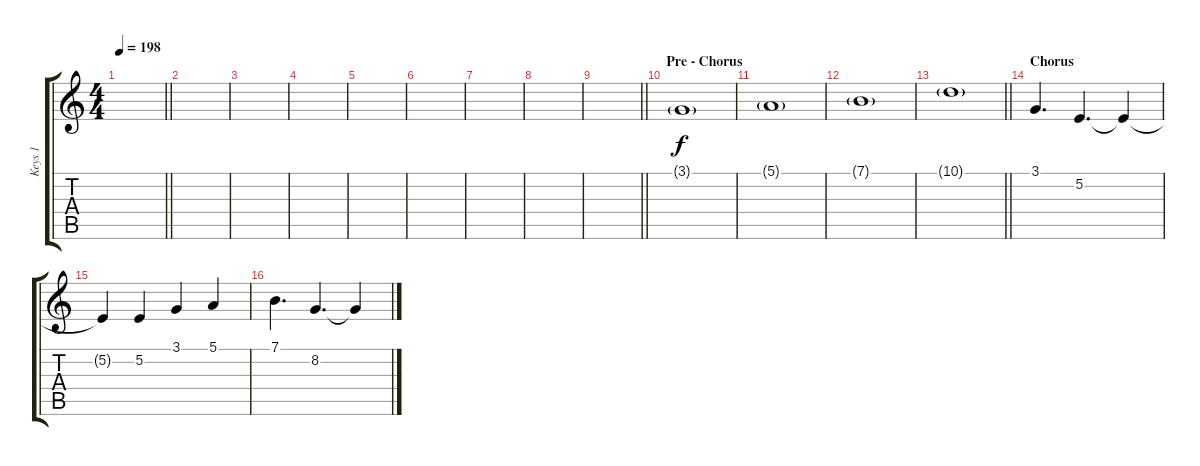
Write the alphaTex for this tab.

\track ("Keys 1" "Keys 1") {instrument stringensemble1}
\staff {score tabs}
\tuning (E4 B3 G3 D3 A2 E2) {hide}
\ts (4 4)
\tempo 198
\clef g2
\barLineRight lightlight
\ks c
|
|
|
|
|
|
|
|
\barLineRight lightlight
|
\section ("" "Pre - Chorus")
3.1{g}.1 |
5.1{g}.1 |
7.1{g}.1 |
\barLineRight lightlight
10.1{g}.1 |
\section ("" "Chorus")
3.1.4{d dy f} 5.2.4{d} 5.2{t}.4 |
5.2{t}.4 5.2.4 3.1.4 5.1.4 |
7.1.4{d} 8.2.4{d} 8.2{t}.4
